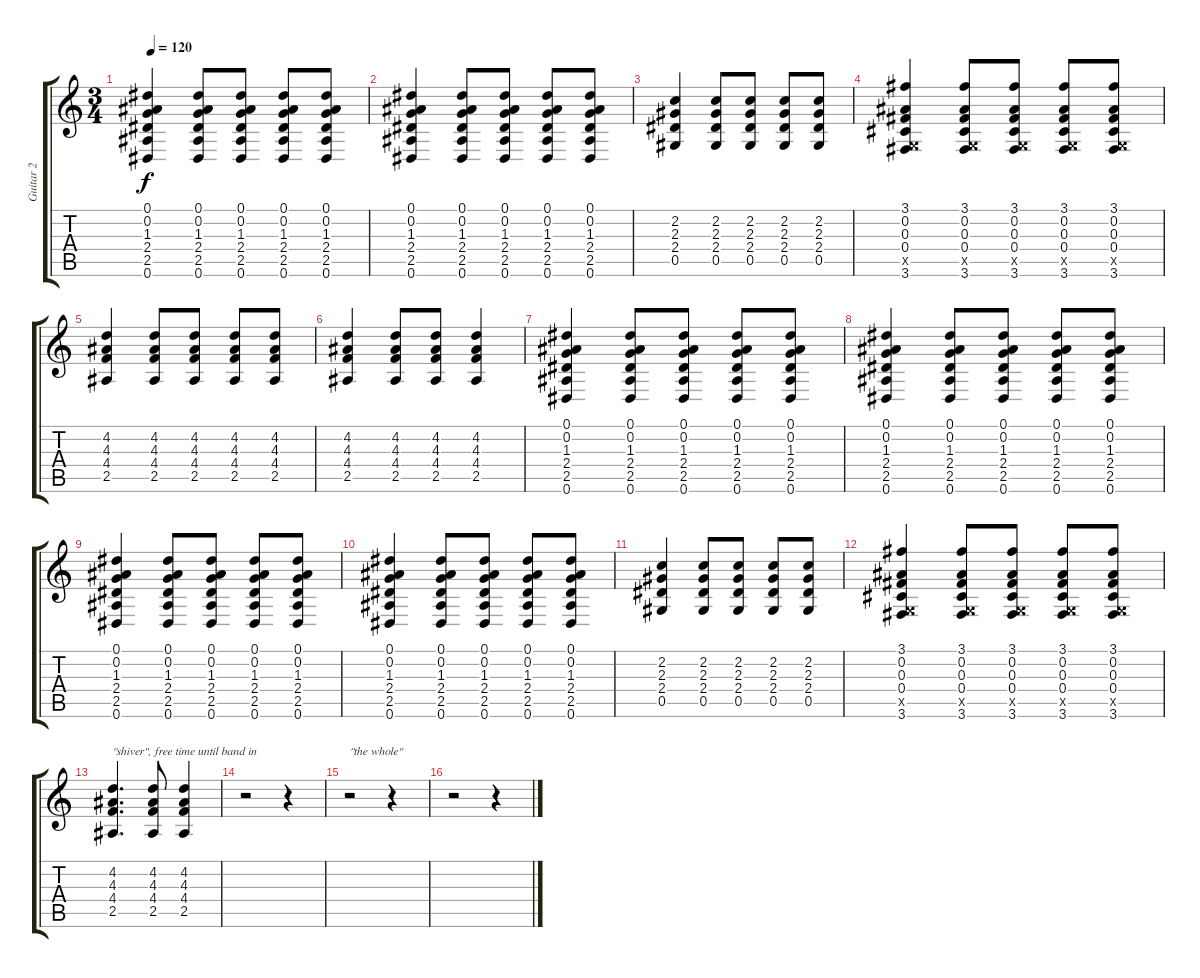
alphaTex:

\track ("Guitar 2" "Guitar 2") {instrument acousticguitarsteel}
\staff {score tabs}
\tuning (Eb4 Bb3 Gb3 Db3 Ab2 Eb2) {hide}
\ts (3 4)
\tempo 120
\clef g2
\ks c
(0.1 0.2 1.3 2.4 2.5 0.6).4{dy f} (0.1 0.2 1.3 2.4 2.5 0.6).8 (0.1 0.2 1.3 2.4 2.5 0.6).8 (0.1 0.2 1.3 2.4 2.5 0.6).8 (0.1 0.2 1.3 2.4 2.5 0.6).8 |
(0.1 0.2 1.3 2.4 2.5 0.6).4 (0.1 0.2 1.3 2.4 2.5 0.6).8 (0.1 0.2 1.3 2.4 2.5 0.6).8 (0.1 0.2 1.3 2.4 2.5 0.6).8 (0.1 0.2 1.3 2.4 2.5 0.6).8 |
(2.2 2.3 2.4 0.5).4 (2.2 2.3 2.4 0.5).8 (2.2 2.3 2.4 0.5).8 (2.2 2.3 2.4 0.5).8 (2.2 2.3 2.4 0.5).8 |
(3.1 0.2 0.3 0.4 -1.5{x} 3.6).4 (3.1 0.2 0.3 0.4 -1.5{x} 3.6).8 (3.1 0.2 0.3 0.4 -1.5{x} 3.6).8 (3.1 0.2 0.3 0.4 -1.5{x} 3.6).8 (3.1 0.2 0.3 0.4 -1.5{x} 3.6).8 |
(4.2 4.3 4.4 2.5).4 (4.2 4.3 4.4 2.5).8 (4.2 4.3 4.4 2.5).8 (4.2 4.3 4.4 2.5).8 (4.2 4.3 4.4 2.5).8 |
(4.2 4.3 4.4 2.5).4 (4.2 4.3 4.4 2.5).8 (4.2 4.3 4.4 2.5).8 (4.2 4.3 4.4 2.5).4 |
(0.1 0.2 1.3 2.4 2.5 0.6).4 (0.1 0.2 1.3 2.4 2.5 0.6).8 (0.1 0.2 1.3 2.4 2.5 0.6).8 (0.1 0.2 1.3 2.4 2.5 0.6).8 (0.1 0.2 1.3 2.4 2.5 0.6).8 |
(0.1 0.2 1.3 2.4 2.5 0.6).4 (0.1 0.2 1.3 2.4 2.5 0.6).8 (0.1 0.2 1.3 2.4 2.5 0.6).8 (0.1 0.2 1.3 2.4 2.5 0.6).8 (0.1 0.2 1.3 2.4 2.5 0.6).8 |
(0.1 0.2 1.3 2.4 2.5 0.6).4 (0.1 0.2 1.3 2.4 2.5 0.6).8 (0.1 0.2 1.3 2.4 2.5 0.6).8 (0.1 0.2 1.3 2.4 2.5 0.6).8 (0.1 0.2 1.3 2.4 2.5 0.6).8 |
(0.1 0.2 1.3 2.4 2.5 0.6).4 (0.1 0.2 1.3 2.4 2.5 0.6).8 (0.1 0.2 1.3 2.4 2.5 0.6).8 (0.1 0.2 1.3 2.4 2.5 0.6).8 (0.1 0.2 1.3 2.4 2.5 0.6).8 |
(2.2 2.3 2.4 0.5).4 (2.2 2.3 2.4 0.5).8 (2.2 2.3 2.4 0.5).8 (2.2 2.3 2.4 0.5).8 (2.2 2.3 2.4 0.5).8 |
(3.1 0.2 0.3 0.4 -1.5{x} 3.6).4 (3.1 0.2 0.3 0.4 -1.5{x} 3.6).8 (3.1 0.2 0.3 0.4 -1.5{x} 3.6).8 (3.1 0.2 0.3 0.4 -1.5{x} 3.6).8 (3.1 0.2 0.3 0.4 -1.5{x} 3.6).8 |
(4.2 4.3 4.4 2.5).4{d txt "\"shiver\", free time until band in"} (4.2 4.3 4.4 2.5).8 (4.2 4.3 4.4 2.5).4 |
r.2 r.4 |
r.2{txt "\"the whole\""} r.4 |
r.2 r.4
